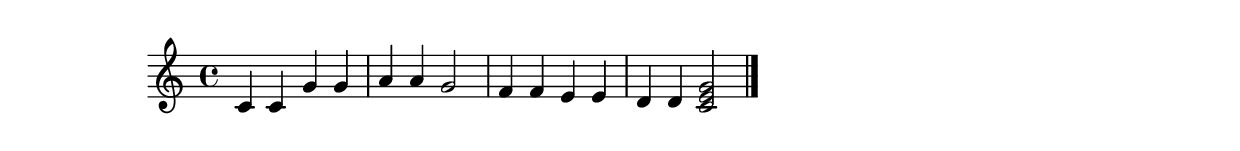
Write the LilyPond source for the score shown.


\relative d' {
    \clef "treble" \key c \major \time 4/4
    | % 1
    c c g' g a a g2 f4 f e e d d <c e g>2
    \bar "|."
    }
